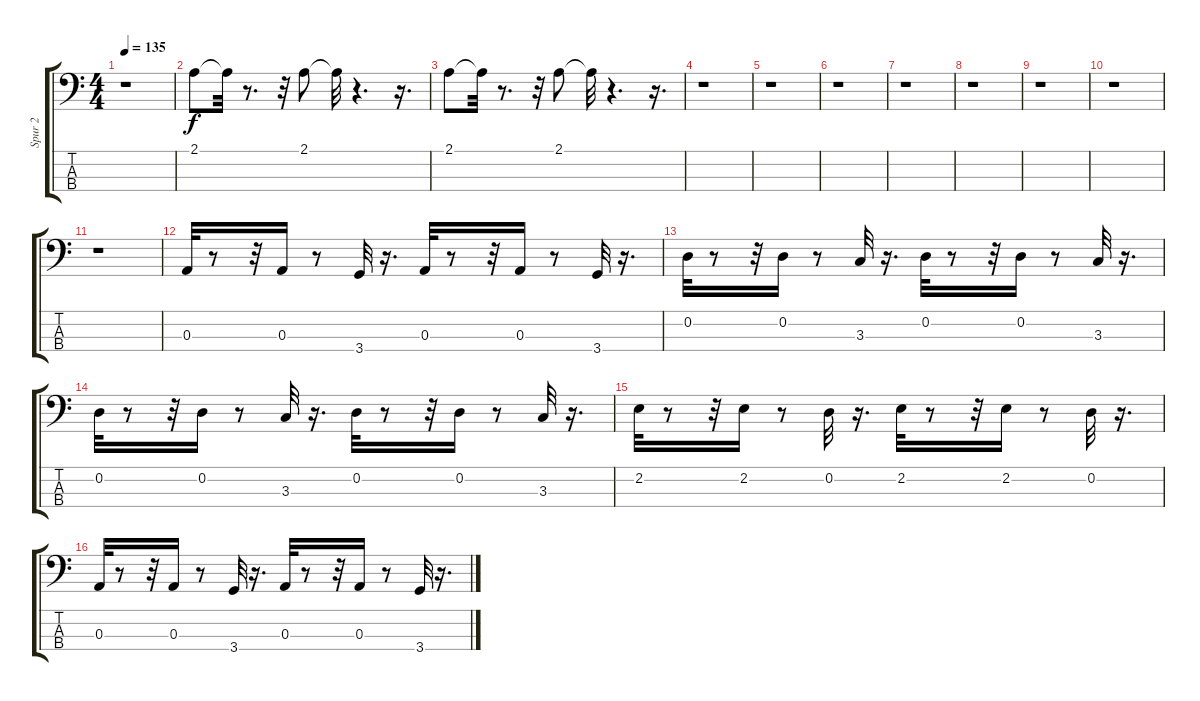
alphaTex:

\track ("Spur 2" "Spur 2") {instrument electricbassfinger}
\staff {score tabs}
\tuning (G2 D2 A1 E1) {hide}
\ts (4 4)
\tempo 135
\clef f4
\ks c
r.1{dy f instrument electricbassfinger} |
2.1.8 2.1{t}.32 r.8{d} r.32 2.1.8 2.1{t}.32 r.4{d} r.16{d} |
2.1.8 2.1{t}.32 r.8{d} r.32 2.1.8 2.1{t}.32 r.4{d} r.16{d} |
r.1 |
r.1 |
r.1 |
r.1 |
r.1 |
r.1 |
r.1 |
r.1 |
0.3.32 r.8 r.32 0.3.16 r.8 3.4.32 r.16{d} 0.3.32 r.8 r.32 0.3.16 r.8 3.4.32 r.16{d} |
0.2.32 r.8 r.32 0.2.16 r.8 3.3.32 r.16{d} 0.2.32 r.8 r.32 0.2.16 r.8 3.3.32 r.16{d} |
0.2.32 r.8 r.32 0.2.16 r.8 3.3.32 r.16{d} 0.2.32 r.8 r.32 0.2.16 r.8 3.3.32 r.16{d} |
2.2.32 r.8 r.32 2.2.16 r.8 0.2.32 r.16{d} 2.2.32 r.8 r.32 2.2.16 r.8 0.2.32 r.16{d} |
0.3.32 r.8 r.32 0.3.16 r.8 3.4.32 r.16{d} 0.3.32 r.8 r.32 0.3.16 r.8 3.4.32 r.16{d}
